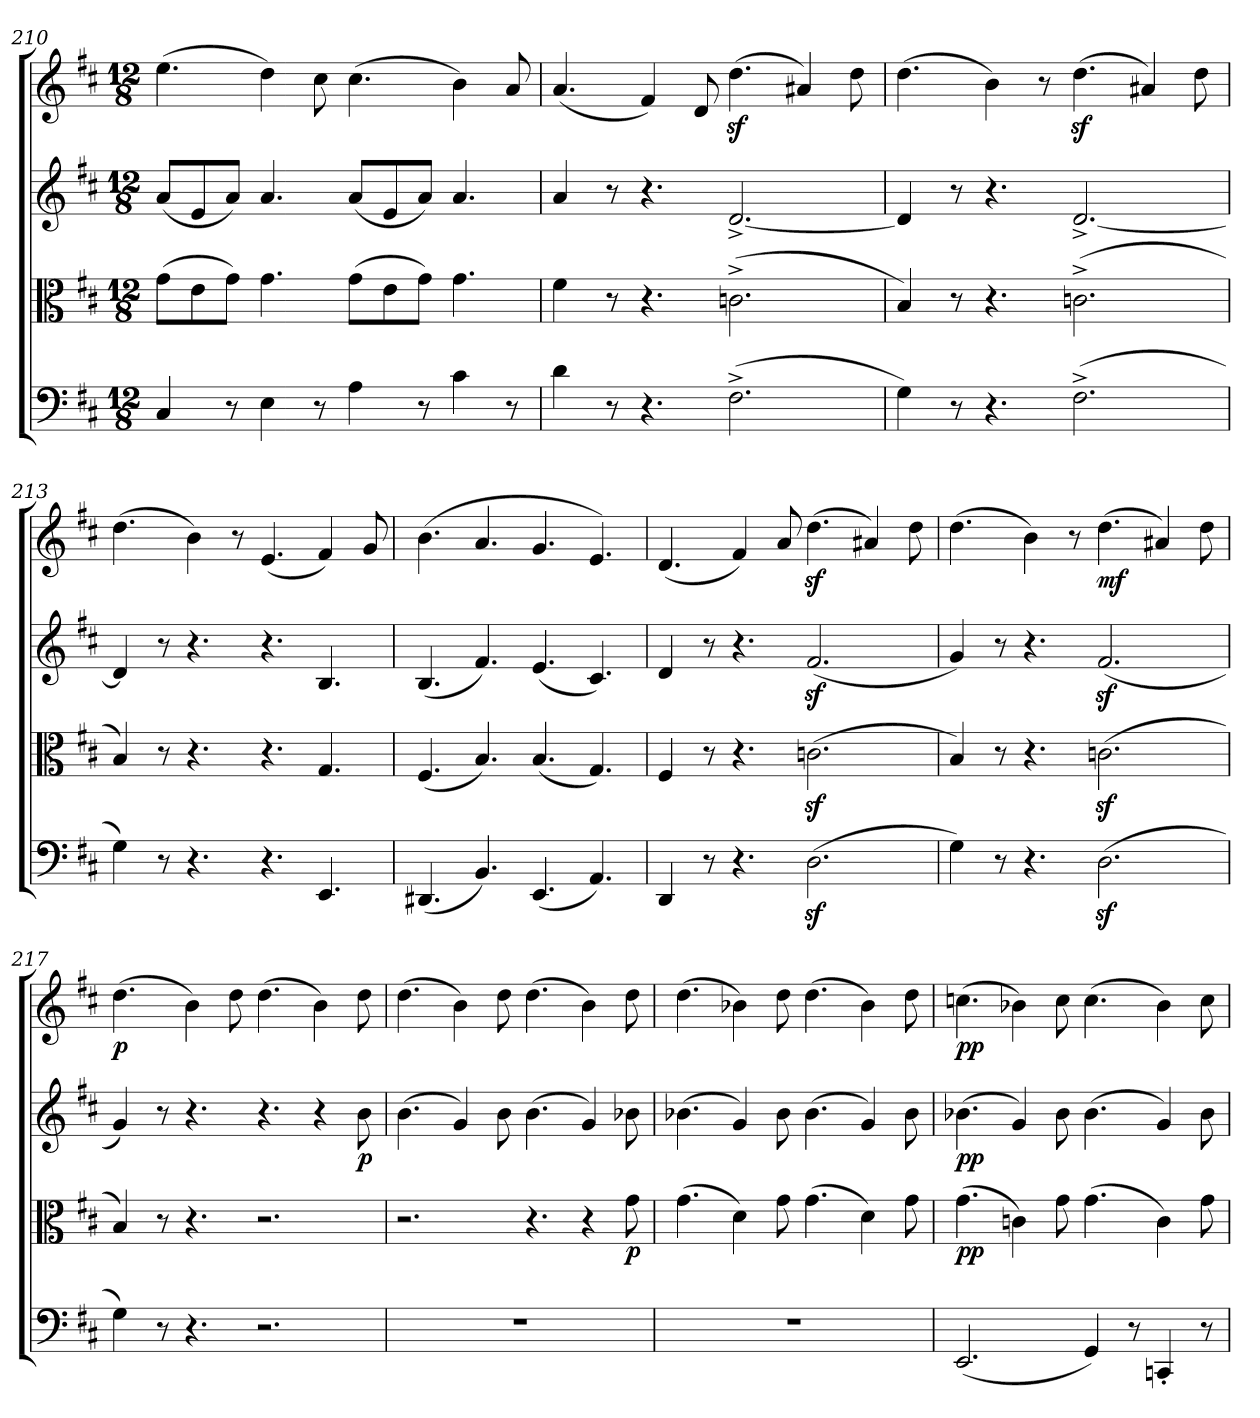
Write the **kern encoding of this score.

**kern	**dynam	**kern	**dynam	**kern	**dynam	**kern	**dynam
*part4	*part4	*part3	*part3	*part2	*part2	*part1	*part1
*staff4	*staff4	*staff3	*staff3	*staff2	*staff2	*staff1	*staff1
*clefF4	*	*clefC3	*	*clefG2	*	*clefG2	*
*k[f#c#]	*	*k[f#c#]	*	*k[f#c#]	*	*k[f#c#]	*
*M12/8	*	*M12/8	*	*M12/8	*	*M12/8	*
=210	=210	=210	=210	=210	=210	=210	=210
4C#/	.	(>8g\L	.	(<8a/L	.	(>4.ee\	.
.	.	8e\	.	8e/	.	.	.
8r	.	8g\J)	.	8a/J)	.	.	.
4E\	.	4.g\	.	4.a/	.	4dd\)	.
8r	.	.	.	.	.	8cc#\	.
4A\	.	(>8g\L	.	(<8a/L	.	(>4.cc#\	.
.	.	8e\	.	8e/	.	.	.
8r	.	8g\J)	.	8a/J)	.	.	.
4c#\	.	4.g\	.	4.a/	.	4b\)	.
8r	.	.	.	.	.	8a/	.
=211	=211	=211	=211	=211	=211	=211	=211
4d\	.	4f#\	.	4a/	.	(<4.a/	.
8r	.	8r	.	8r	.	.	.
4.r	.	4.r	.	4.r	.	4f#/)	.
.	.	.	.	.	.	8d/	.
(>2.F#^\	.	(>2.cn^\	.	[2.d^/	.	(>4.ddz<\	.
.	.	.	.	.	.	4a#X/)	.
.	.	.	.	.	.	8dd\	.
!!LO:PB:g=z
=212	=212	=212	=212	=212	=212	=212	=212
4G\)	.	4B/)	.	4d/]	.	(>4.dd\	.
8r	.	8r	.	8r	.	.	.
4.r	.	4.r	.	4.r	.	4b\)	.
.	.	.	.	.	.	8r	.
(>2.F#^\	.	(>2.cn^\	.	[2.d^/	.	(>4.ddz<\	.
.	.	.	.	.	.	4a#X/)	.
.	.	.	.	.	.	8dd\	.
=213	=213	=213	=213	=213	=213	=213	=213
4G\)	.	4B/)	.	4d/]	.	(>4.dd\	.
8r	.	8r	.	8r	.	.	.
4.r	.	4.r	.	4.r	.	4b\)	.
.	.	.	.	.	.	8r	.
4.r	.	4.r	.	4.r	.	(<4.e/	.
4.EE/	.	4.G/	.	4.B/	.	4f#/)	.
.	.	.	.	.	.	8g/	.
=214	=214	=214	=214	=214	=214	=214	=214
(<4.DD#X/	.	(<4.F#/	.	(<4.B/	.	(>4.b\	.
4.BB/)	.	4.B/)	.	4.f#/)	.	4.a/	.
(<4.EE/	.	(<4.B/	.	(<4.e/	.	4.g/	.
4.AA/)	.	4.G/)	.	4.c#/)	.	4.e/)	.
=215	=215	=215	=215	=215	=215	=215	=215
4DD/	.	4F#/	.	4d/	.	(<4.d/	.
8r	.	8r	.	8r	.	.	.
4.r	.	4.r	.	4.r	.	4f#/)	.
.	.	.	.	.	.	8a/	.
(>2.Dz<\	.	(>2.cnz<\	.	(<2.f#z</	.	(>4.ddz<\	.
.	.	.	.	.	.	4a#X/)	.
.	.	.	.	.	.	8dd\	.
=216	=216	=216	=216	=216	=216	=216	=216
4G\)	.	4B/)	.	4g/)	.	(>4.dd\	.
8r	.	8r	.	8r	.	.	.
4.r	.	4.r	.	4.r	.	4b\)	.
.	.	.	.	.	.	8r	.
!	!	!	!	!	!	!	!LO:DY:b
(>2.Dz<\	.	(>2.cnz<\	.	(<2.f#z</	.	(>4.dd\	mf
.	.	.	.	.	.	4a#X/)	.
.	.	.	.	.	.	8dd\	.
!!LO:LB:g=z
=217	=217	=217	=217	=217	=217	=217	=217
!	!	!	!	!	!	!	!LO:DY:b
4G\)	.	4B/)	.	4g/)	.	(>4.dd\	p
8r	.	8r	.	8r	.	.	.
4.r	.	4.r	.	4.r	.	4b\)	.
.	.	.	.	.	.	8dd\	.
2.r	.	2.r	.	4.r	.	(>4.dd\	.
.	.	.	.	4r	.	4b\)	.
!	!	!	!	!	!LO:DY:b	!	!
.	.	.	.	8b\	p	8dd\	.
=218	=218	=218	=218	=218	=218	=218	=218
1.r	.	2.r	.	(>4.b\	.	(>4.dd\	.
.	.	.	.	4g/)	.	4b\)	.
.	.	.	.	8b\	.	8dd\	.
.	.	4.r	.	(>4.b\	.	(>4.dd\	.
.	.	4r	.	4g/)	.	4b\)	.
!	!	!	!LO:DY:b	!	!	!	!
.	.	8g\	p	8b-X\	.	8dd\	.
=219	=219	=219	=219	=219	=219	=219	=219
1.r	.	(>4.g\	.	(>4.b-X\	.	(>4.dd\	.
.	.	4d\)	.	4g/)	.	4b-X\)	.
.	.	8g\	.	8b-\	.	8dd\	.
.	.	(>4.g\	.	(>4.b-\	.	(>4.dd\	.
.	.	4d\)	.	4g/)	.	4b-\)	.
.	.	8g\	.	8b-\	.	8dd\	.
=220	=220	=220	=220	=220	=220	=220	=220
!	!LO:DY:b	!	!	!	!	!	!
!	!LO:DY:n=1:b	!	!LO:DY:b	!	!LO:DY:b	!	!LO:DY:b
(<2.EE/	pp mf	(>4.g\	pp	(>4.b-X\	pp	(>4.ccn\	pp
.	.	4cn\)	.	4g/)	.	4b-X\)	.
.	.	8g\	.	8b-\	.	8cc\	.
4GG/)	.	(>4.g\	.	(>4.b-\	.	(>4.cc\	.
8r	.	.	.	.	.	.	.
4CCn'/	.	4c\)	.	4g/)	.	4b-\)	.
8r	.	8g\	.	8b-\	.	8cc\	.
=	=	=	=	=	=	=	=
*-	*-	*-	*-	*-	*-	*-	*-
